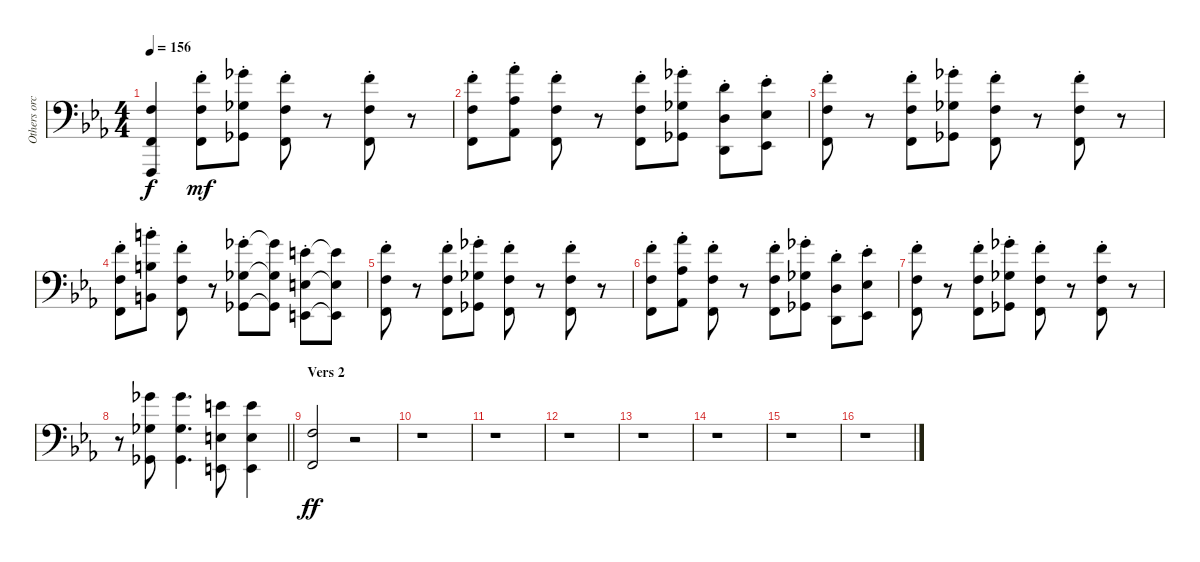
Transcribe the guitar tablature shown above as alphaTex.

\track ("Others orchestral" "Others orc") {instrument orchestrahit}
\staff {score}
\tuning (E4 B3 G3 D3 A2 E2 F1) {hide}
\ts (4 4)
\tempo 156
\clef f4
\ks cminor
(3.4 1.6 0.7).4{dy f} (1.1 3.4{st} 1.6{st}).8{dy mf volume 14 instrument orchestrahit} (2.1{st} 4.4{st} 2.6{st}).8 (1.1{st} 3.4{st} 1.6{st}).8 r.8 (1.1{st} 3.4{st} 1.6{st}).8 r.8 |
(1.1{st} 3.4{st} 1.6{st}).8 (4.1{st} 1.3{st} 4.6{st}).8 (1.1{st} 3.4{st} 1.6{st}).8 r.8 (1.1{st} 3.4{st} 1.6{st}).8 (2.1{st} 4.4{st} 2.6{st}).8 (7.3{st} 10.6{st} 9.7{st}).8 (4.2{st} 1.4{st} 10.7{st}).8 |
(1.1{st} 3.4{st} 1.6{st}).8 r.8 (1.1{st} 3.4{st} 1.6{st}).8 (2.1{st} 4.4{st} 2.6{st}).8 (1.1{st} 3.4{st} 1.6{st}).8 r.8 (1.1{st} 3.4{st} 1.6{st}).8 r.8 |
(1.1{st} 3.4{st} 1.6{st}).8 (7.1{st} 0.2{st} 7.6{st}).8 (1.1{st} 3.4{st} 1.6{st}).8 r.8 (2.1{st} 4.4{st} 2.6{st}).8 (2.1{t} 4.4{t} 2.6{t}).8 (0.1{st} 2.4{st} 0.6{st}).8 (0.1{t} 2.4{t} 0.6{t}).8 |
(1.1{st} 3.4{st} 1.6{st}).8 r.8 (1.1{st} 3.4{st} 1.6{st}).8 (2.1{st} 4.4{st} 2.6{st}).8 (1.1{st} 3.4{st} 1.6{st}).8 r.8 (1.1{st} 3.4{st} 1.6{st}).8 r.8 |
(1.1{st} 3.4{st} 1.6{st}).8 (4.1{st} 1.3{st} 4.6{st}).8 (1.1{st} 3.4{st} 1.6{st}).8 r.8 (1.1{st} 3.4{st} 1.6{st}).8 (2.1{st} 4.4{st} 2.6{st}).8 (7.3{st} 10.6{st} 9.7{st}).8 (4.2{st} 1.4{st} 10.7{st}).8 |
(1.1{st} 3.4{st} 1.6{st}).8 r.8 (1.1{st} 3.4{st} 1.6{st}).8 (2.1{st} 4.4{st} 2.6{st}).8 (1.1{st} 3.4{st} 1.6{st}).8 r.8 (1.1{st} 3.4{st} 1.6{st}).8 r.8 |
\barLineRight lightlight
r.8 (2.1 4.4 2.6).8 (2.1 4.4 2.6).4{d} (0.1 2.4 0.6).8 (0.1 2.4 0.6).4 |
\section ("" "Vers 2")
(3.4 1.6).2{dy ff} r.2 |
r.1 |
r.1 |
r.1 |
r.1 |
r.1 |
r.1 |
r.1
